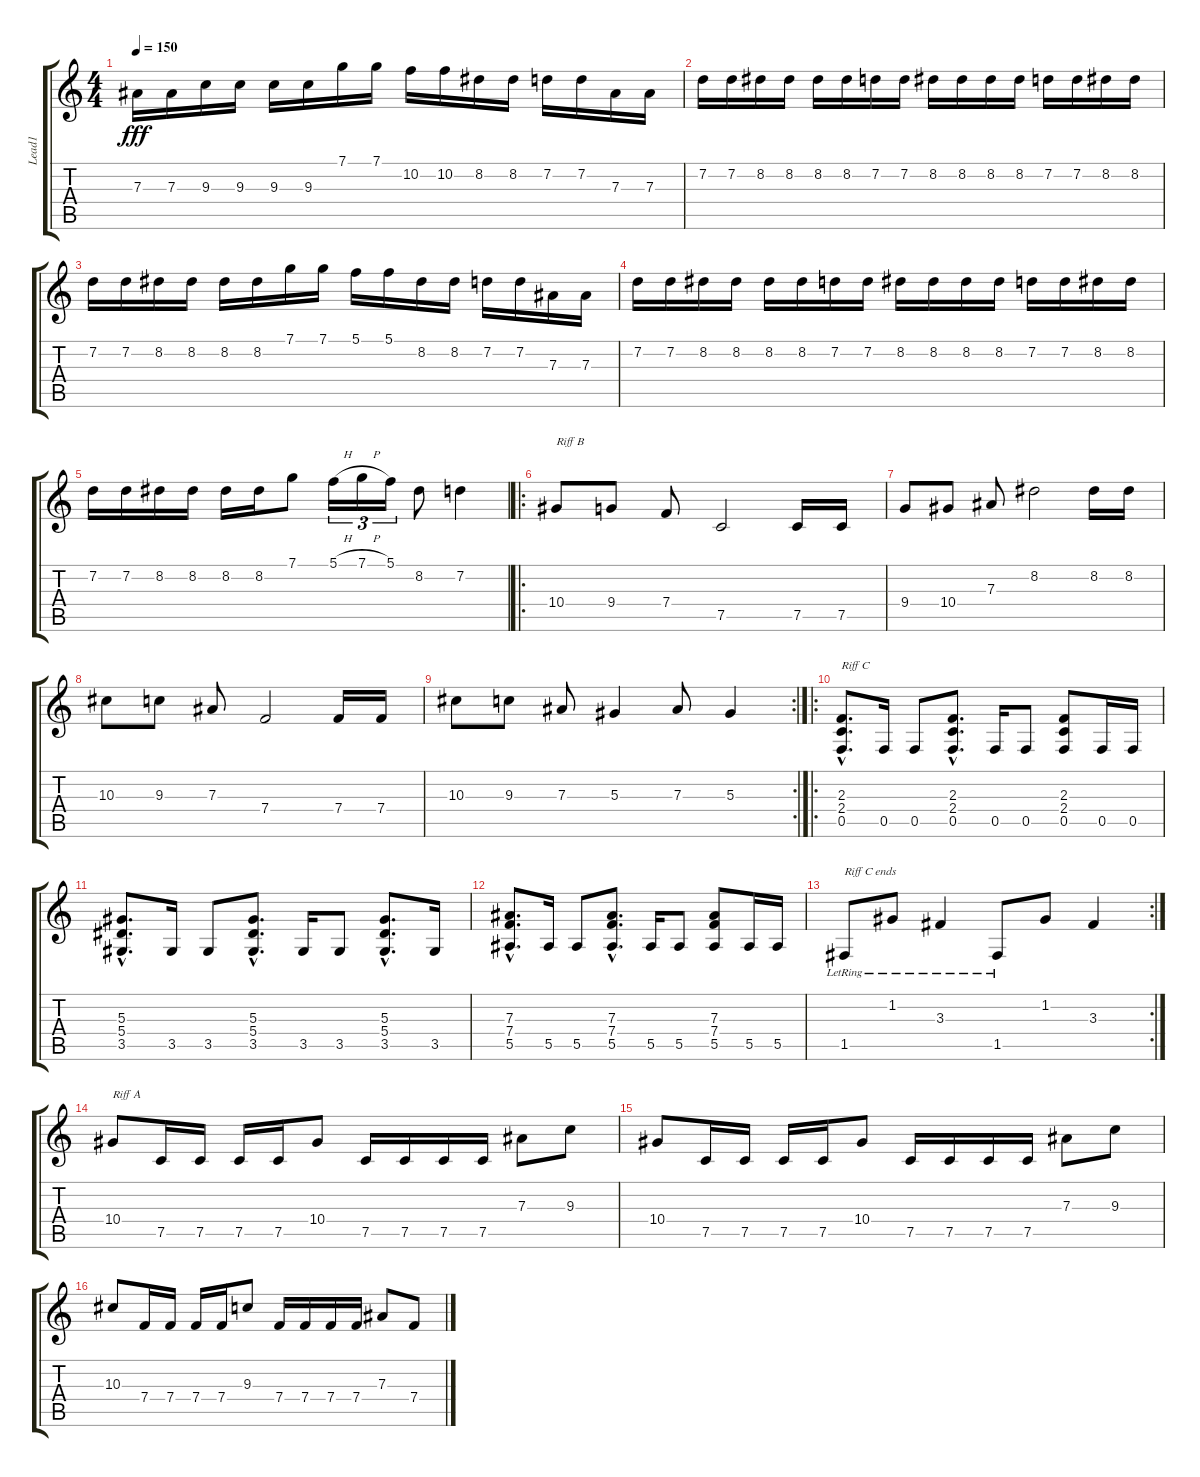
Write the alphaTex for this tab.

\track ("Lead1" "Lead1") {instrument distortionguitar}
\staff {score tabs}
\tuning (C4 G3 Eb3 Bb2 F2 C2) {hide}
\ts (4 4)
\tempo 150
\clef g2
\ks c
7.3.16{dy fff} 7.3.16 9.3.16 9.3.16 9.3.16 9.3.16 7.1.16 7.1.16 10.2.16 10.2.16 8.2.16 8.2.16 7.2.16 7.2.16 7.3.16 7.3.16 |
7.2.16 7.2.16 8.2.16 8.2.16 8.2.16 8.2.16 7.2.16 7.2.16 8.2.16 8.2.16 8.2.16 8.2.16 7.2.16 7.2.16 8.2.16 8.2.16 |
7.2.16 7.2.16 8.2.16 8.2.16 8.2.16 8.2.16 7.1.16 7.1.16 5.1.16 5.1.16 8.2.16 8.2.16 7.2.16 7.2.16 7.3.16 7.3.16 |
7.2.16 7.2.16 8.2.16 8.2.16 8.2.16 8.2.16 7.2.16 7.2.16 8.2.16 8.2.16 8.2.16 8.2.16 7.2.16 7.2.16 8.2.16 8.2.16 |
7.2.16 7.2.16 8.2.16 8.2.16 8.2.16 8.2.16 7.1.8 5.1{h}.16{tu (3 2)} 7.1{h}.16{tu (3 2)} 5.1.16{tu (3 2)} 8.2.8 7.2.4 |
\ro
10.4.8{txt "Riff B"} 9.4.8 7.4.8 7.5.2 7.5.16 7.5.16 |
9.4.8 10.4.8 7.3.8 8.2.2 8.2.16 8.2.16 |
10.3.8 9.3.8 7.3.8 7.4.2 7.4.16 7.4.16 |
\rc 2
10.3.8 9.3.8 7.3.8 5.3.4 7.3.8 5.3.4 |
\ro
(2.3{hac} 2.4{hac} 0.5{hac}).8{d txt "Riff C"} 0.5.16 0.5.8 (2.3{hac} 2.4{hac} 0.5{hac}).8{d} 0.5.16 0.5.8 (2.3 2.4 0.5).8 0.5.16 0.5.16 |
(5.3{hac} 5.4{hac} 3.5{hac}).8{d} 3.5.16 3.5.8 (5.3{hac} 5.4{hac} 3.5{hac}).8{d} 3.5.16 3.5.8 (5.3{hac} 5.4{hac} 3.5{hac}).8{d} 3.5.16 |
(7.3{hac} 7.4{hac} 5.5{hac}).8{d} 5.5.16 5.5.8 (7.3{hac} 7.4{hac} 5.5{hac}).8{d} 5.5.16 5.5.8 (7.3 7.4 5.5).8 5.5.16 5.5.16 |
\rc 2
1.5{lr}.8{txt "Riff C ends"} 1.2{lr}.8 3.3{lr}.4 1.5{lr}.8 1.2.8 3.3.4 |
10.4.8{txt "Riff A"} 7.5.16 7.5.16 7.5.16 7.5.16 10.4.8 7.5.16 7.5.16 7.5.16 7.5.16 7.3.8 9.3.8 |
10.4.8 7.5.16 7.5.16 7.5.16 7.5.16 10.4.8 7.5.16 7.5.16 7.5.16 7.5.16 7.3.8 9.3.8 |
10.3.8 7.4.16 7.4.16 7.4.16 7.4.16 9.3.8 7.4.16 7.4.16 7.4.16 7.4.16 7.3.8 7.4.8
